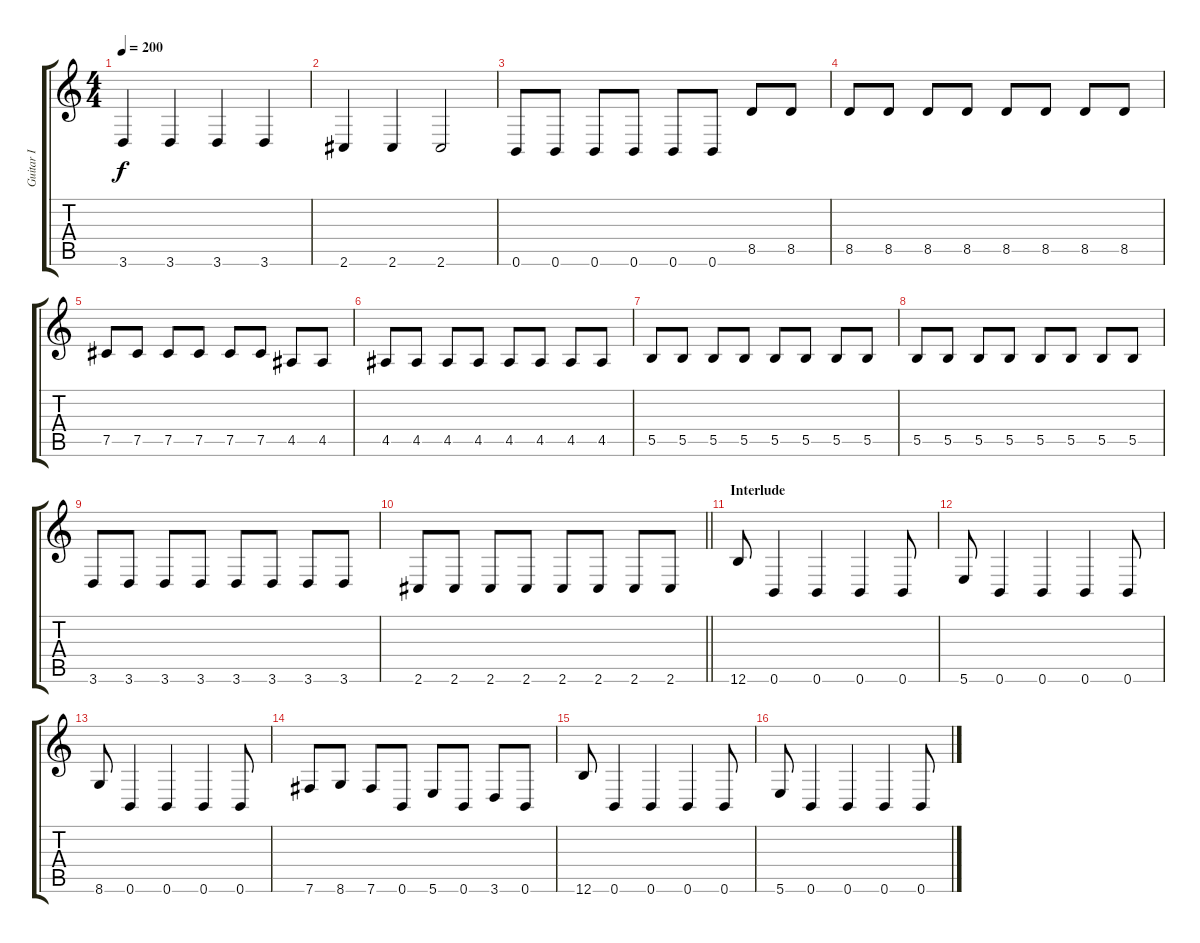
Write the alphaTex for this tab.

\track ("Guitar I" "Guitar I") {instrument distortionguitar}
\staff {score tabs}
\tuning (Db4 Ab3 E3 B2 Gb2 B1) {hide}
\ts (4 4)
\tempo 200
\clef g2
\ks c
3.6.4{dy f} 3.6.4 3.6.4 3.6.4 |
2.6.4 2.6.4 2.6.2 |
0.6.8 0.6.8 0.6.8 0.6.8 0.6.8 0.6.8 8.5.8 8.5.8 |
8.5.8 8.5.8 8.5.8 8.5.8 8.5.8 8.5.8 8.5.8 8.5.8 |
7.5.8 7.5.8 7.5.8 7.5.8 7.5.8 7.5.8 4.5.8 4.5.8 |
4.5.8 4.5.8 4.5.8 4.5.8 4.5.8 4.5.8 4.5.8 4.5.8 |
5.5.8 5.5.8 5.5.8 5.5.8 5.5.8 5.5.8 5.5.8 5.5.8 |
5.5.8 5.5.8 5.5.8 5.5.8 5.5.8 5.5.8 5.5.8 5.5.8 |
3.6.8 3.6.8 3.6.8 3.6.8 3.6.8 3.6.8 3.6.8 3.6.8 |
\barLineRight lightlight
2.6.8 2.6.8 2.6.8 2.6.8 2.6.8 2.6.8 2.6.8 2.6.8 |
\section ("" "Interlude")
12.6.8 0.6.4 0.6.4 0.6.4 0.6.8 |
5.6.8 0.6.4 0.6.4 0.6.4 0.6.8 |
8.6.8 0.6.4 0.6.4 0.6.4 0.6.8 |
7.6.8 8.6.8 7.6.8 0.6.8 5.6.8 0.6.8 3.6.8 0.6.8 |
12.6.8 0.6.4 0.6.4 0.6.4 0.6.8 |
5.6.8 0.6.4 0.6.4 0.6.4 0.6.8
